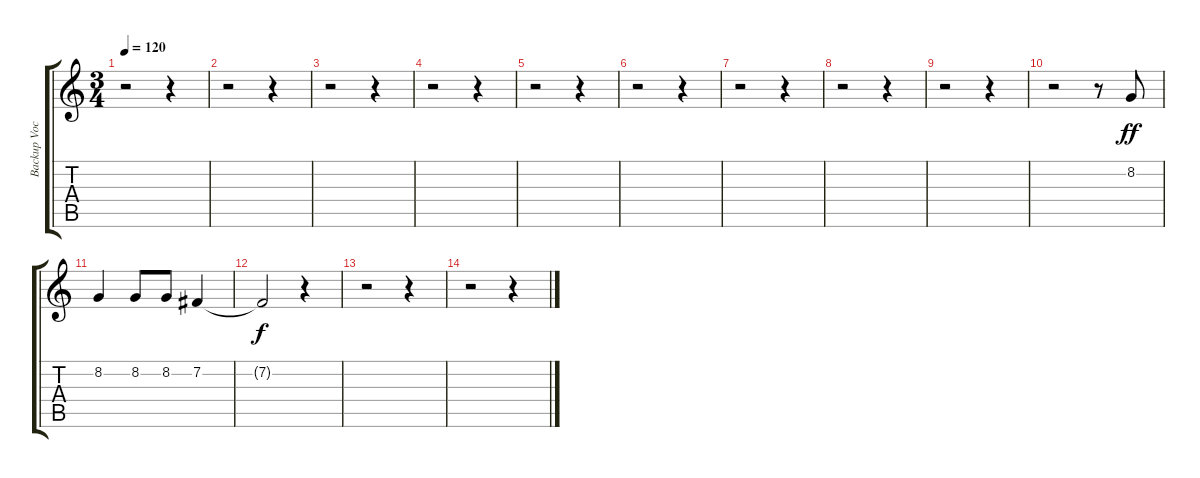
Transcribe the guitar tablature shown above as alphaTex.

\track ("Backup Vocals" "Backup Voc") {instrument baritonesax}
\staff {score tabs}
\tuning (E4 B3 G3 D3 A2 E2) {hide}
\ts (3 4)
\tempo 120
\clef g2
\ks c
r.2{dy ff} r.4 |
r.2 r.4 |
r.2 r.4 |
r.2 r.4 |
r.2 r.4 |
r.2 r.4 |
r.2 r.4 |
r.2 r.4 |
r.2 r.4 |
r.2 r.8 8.2.8 |
8.2.4 8.2.8 8.2.8 7.2.4 |
7.2{t}.2{dy f} r.4 |
r.2 r.4 |
r.2 r.4
